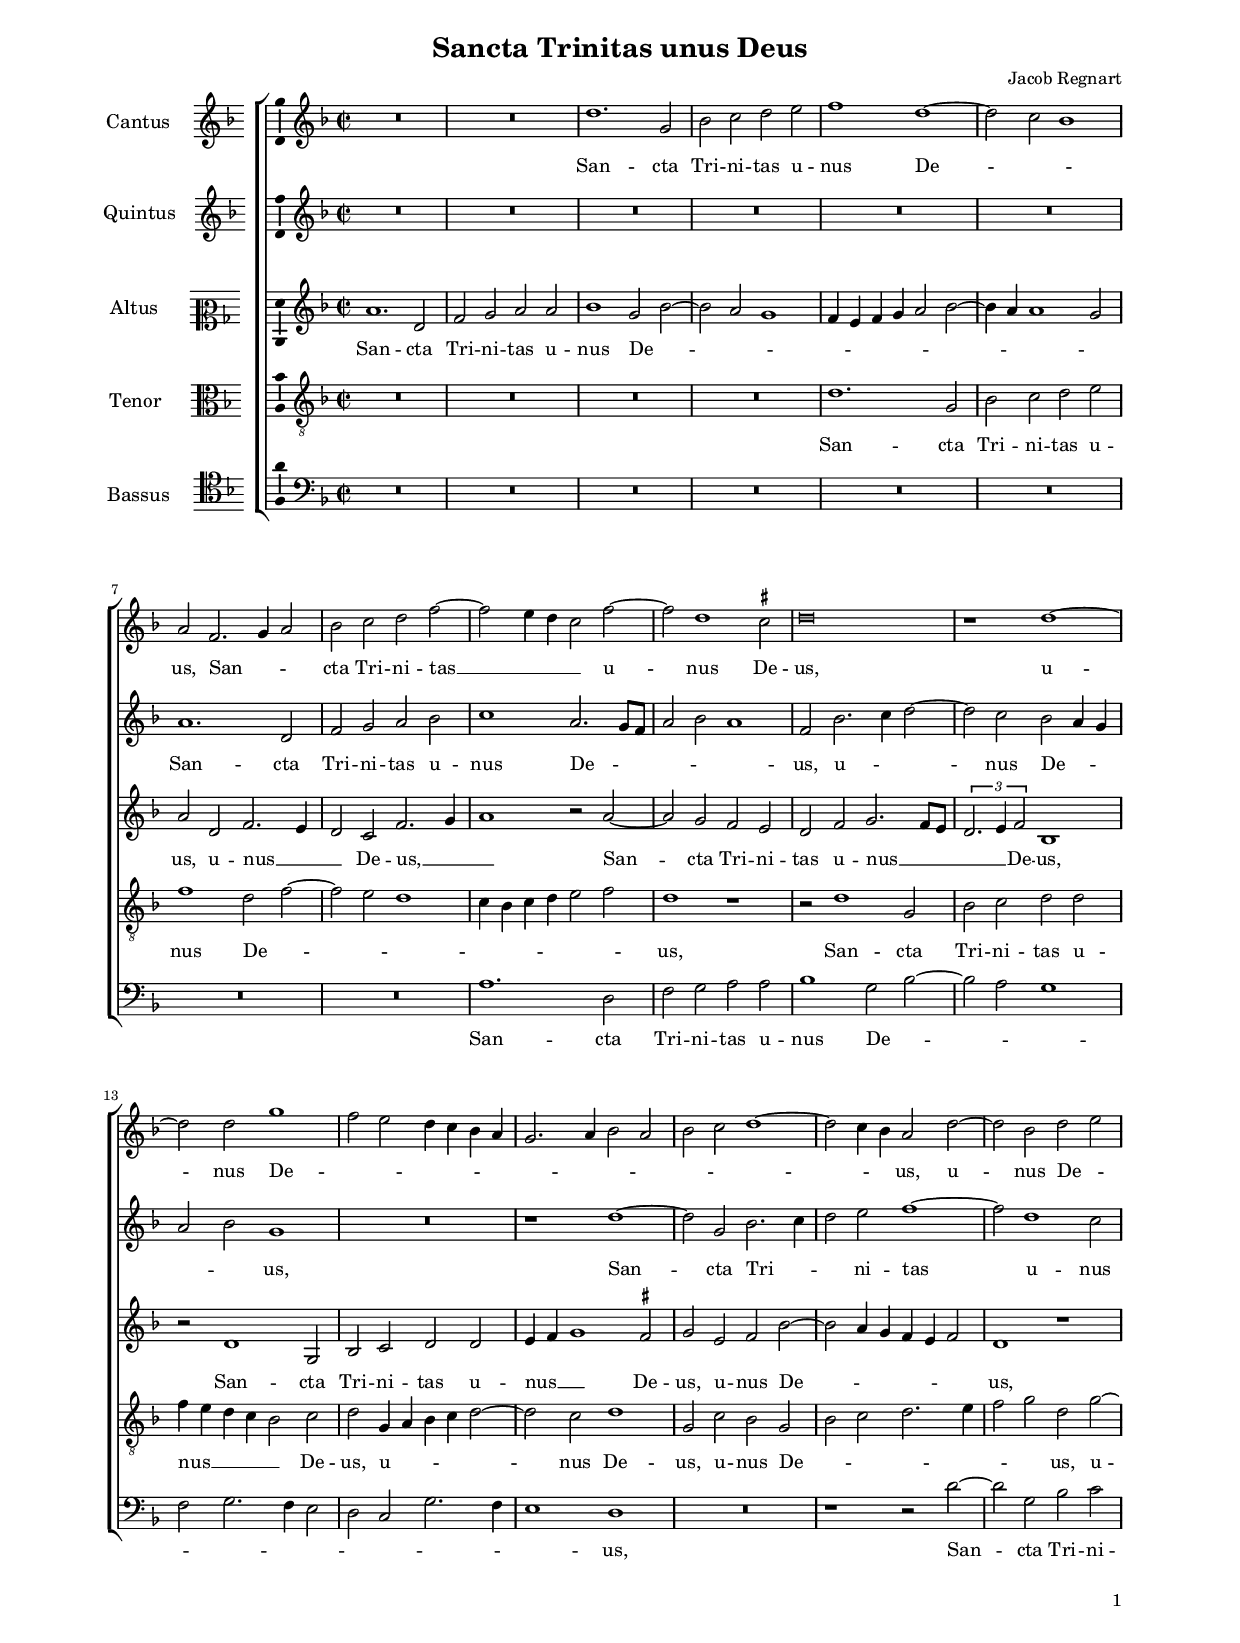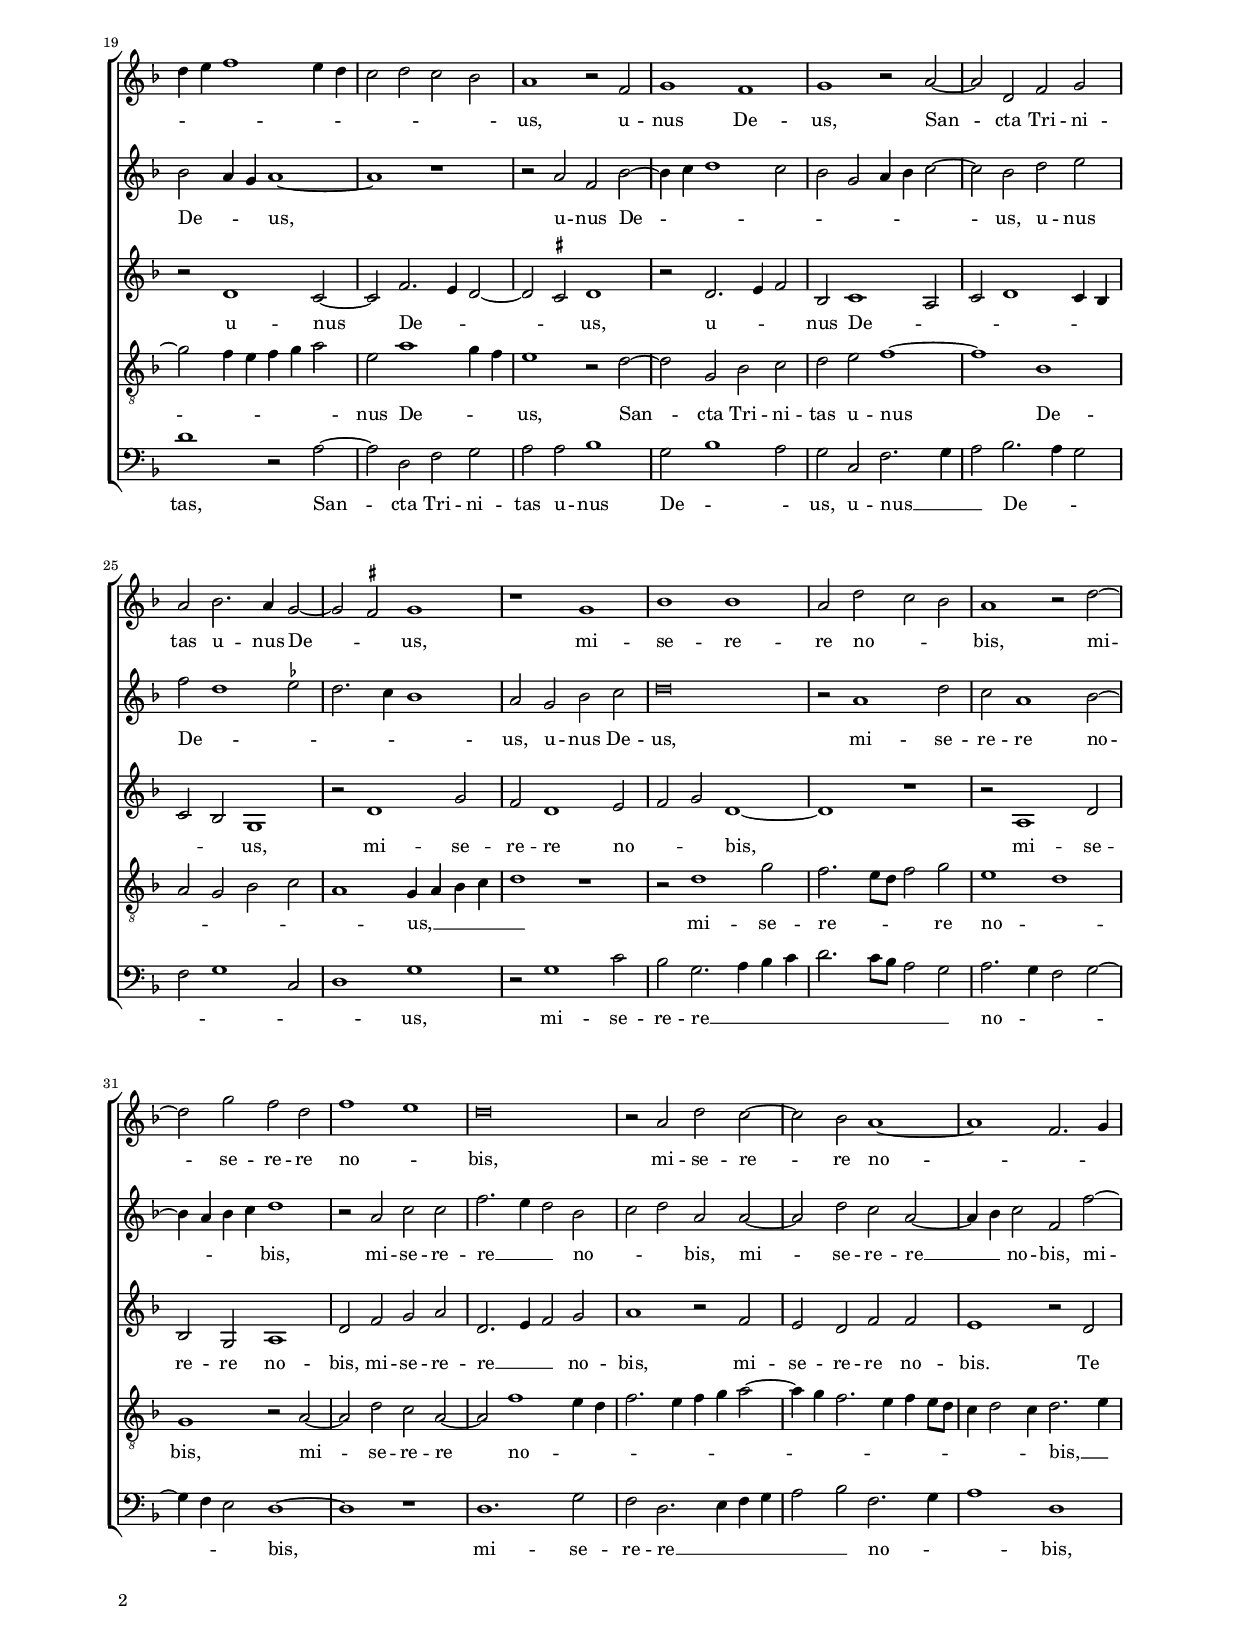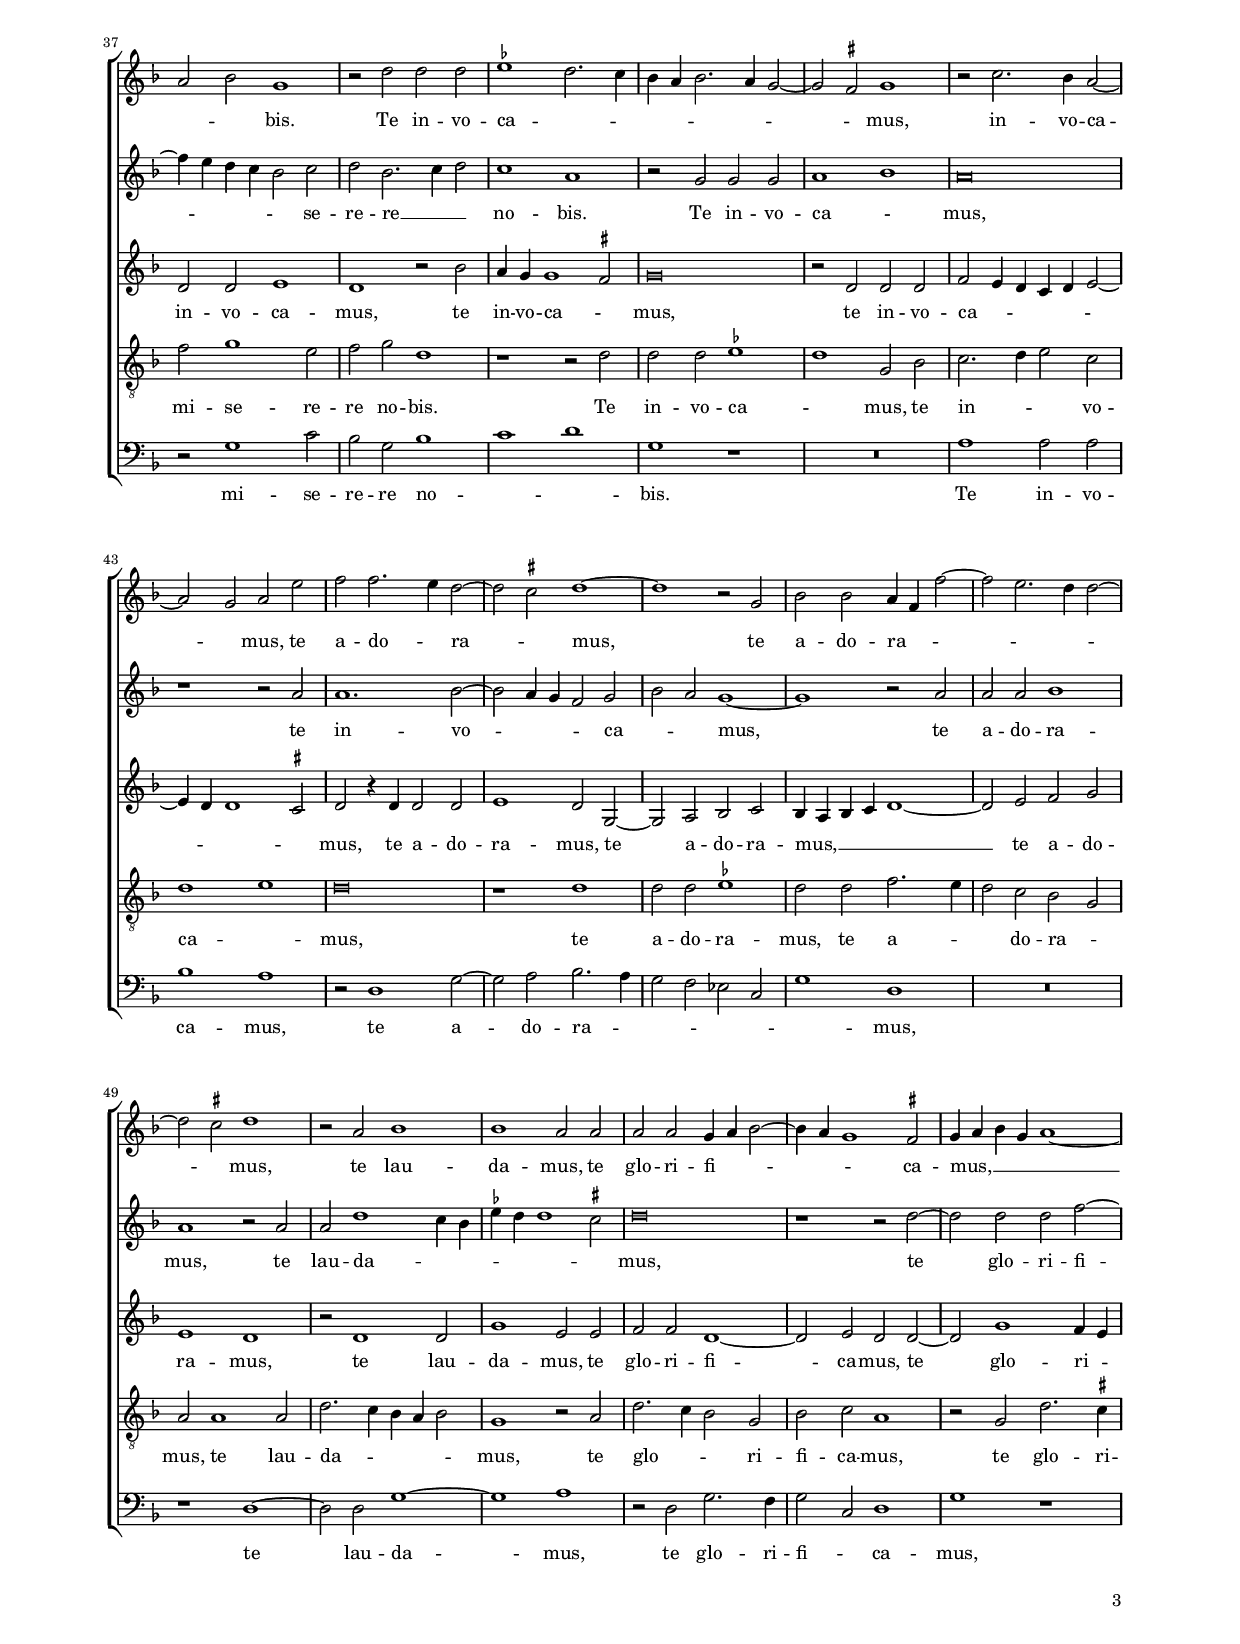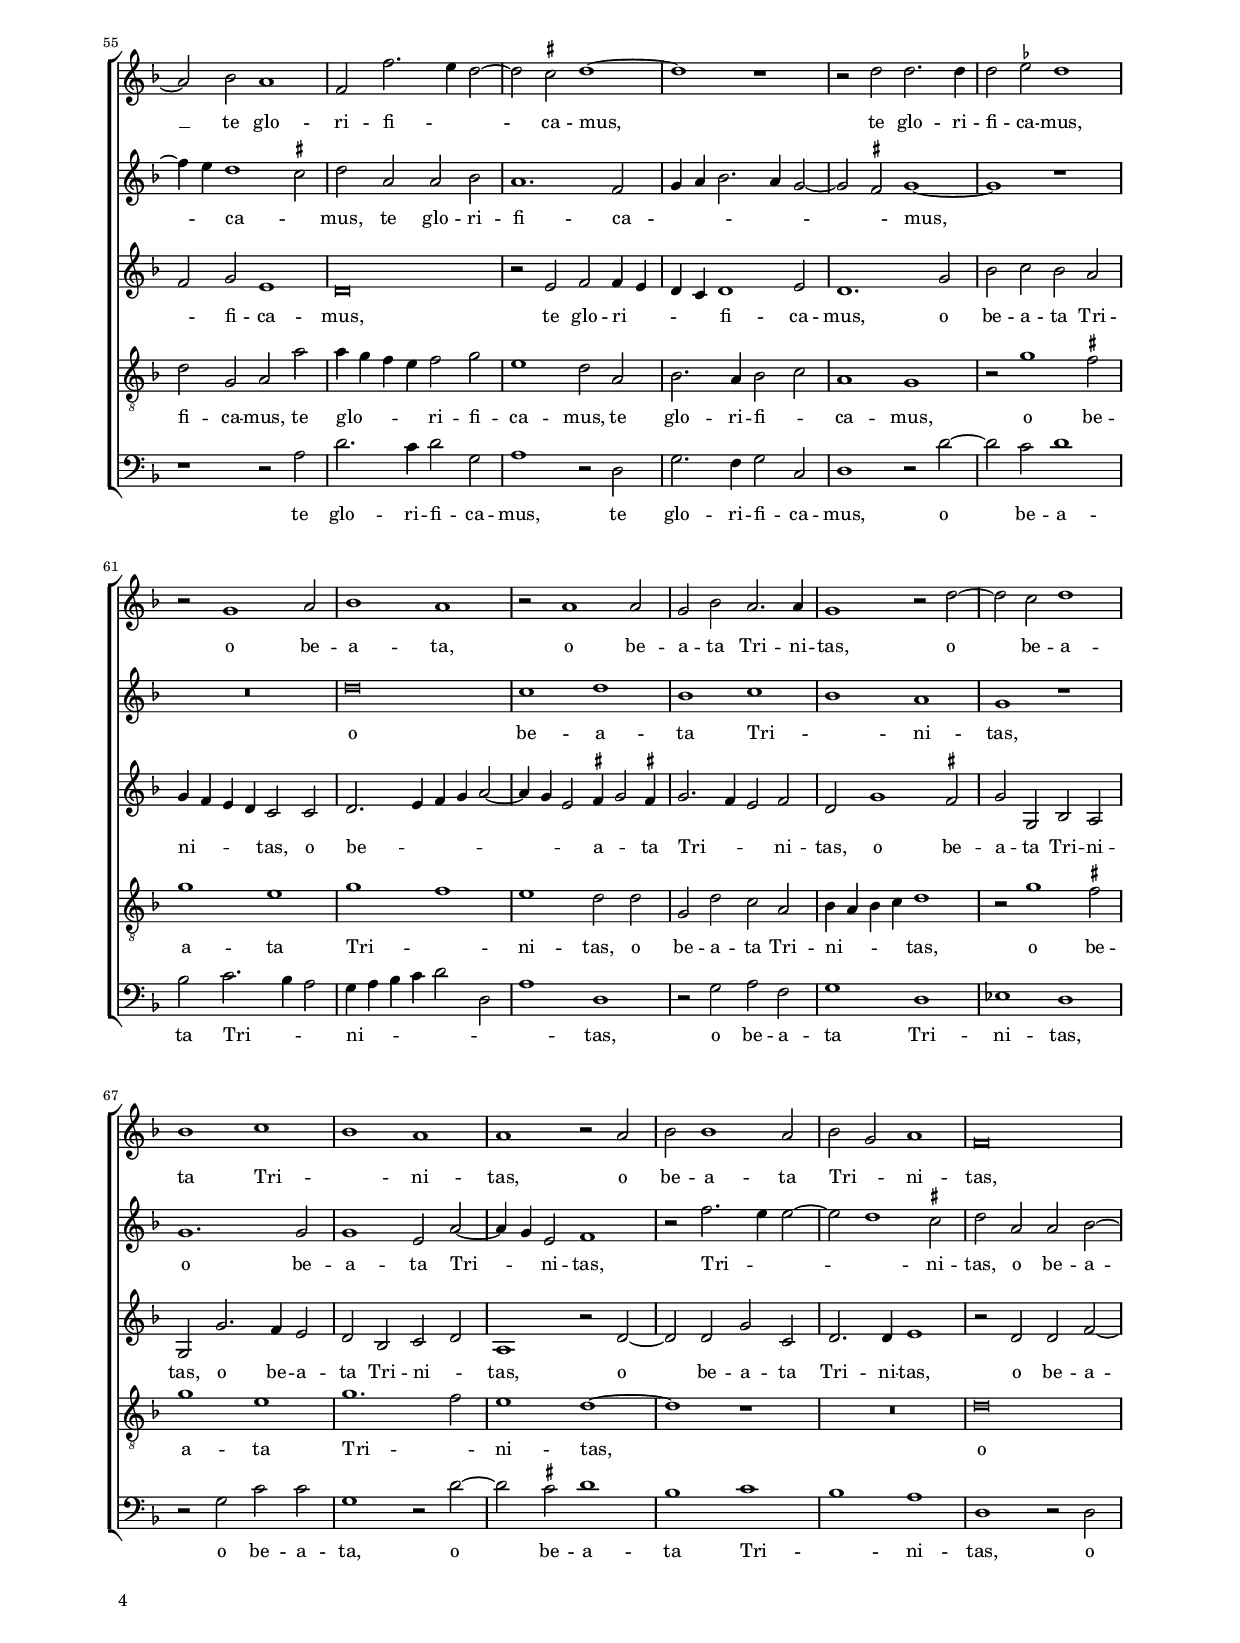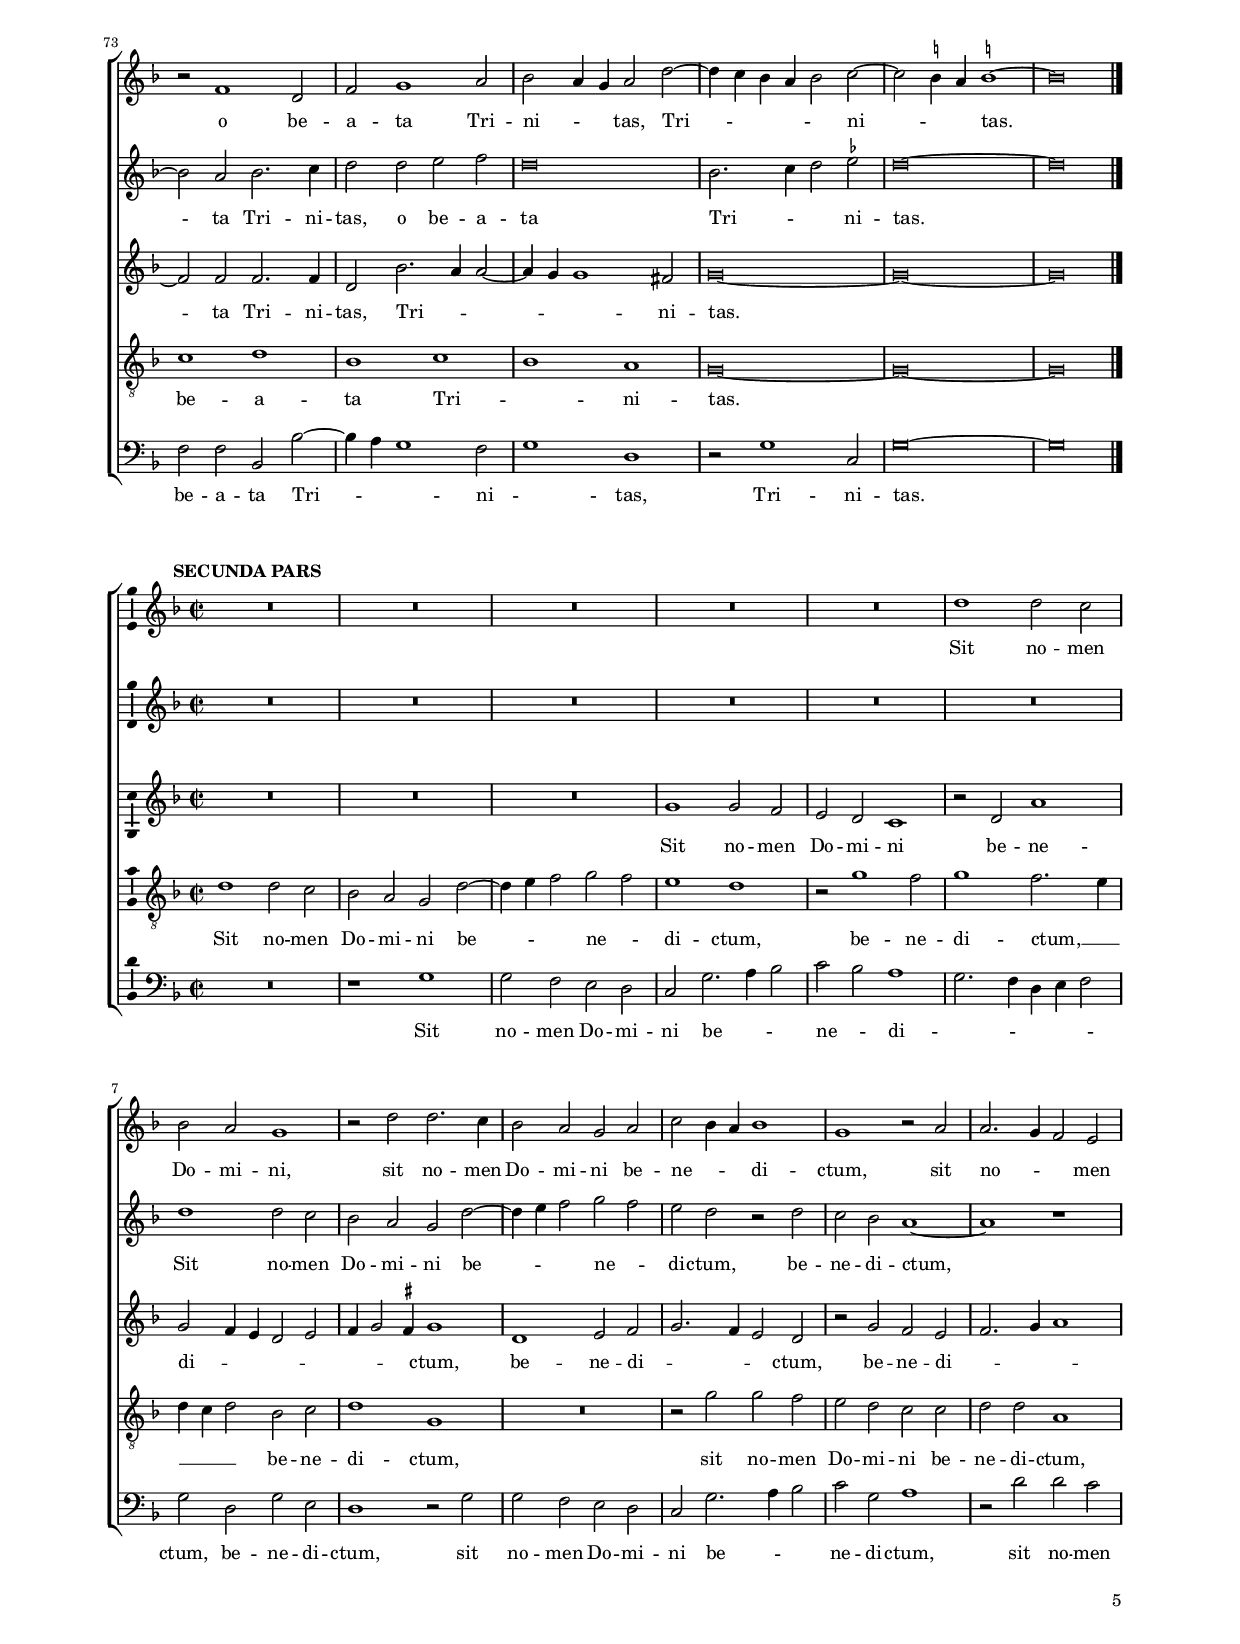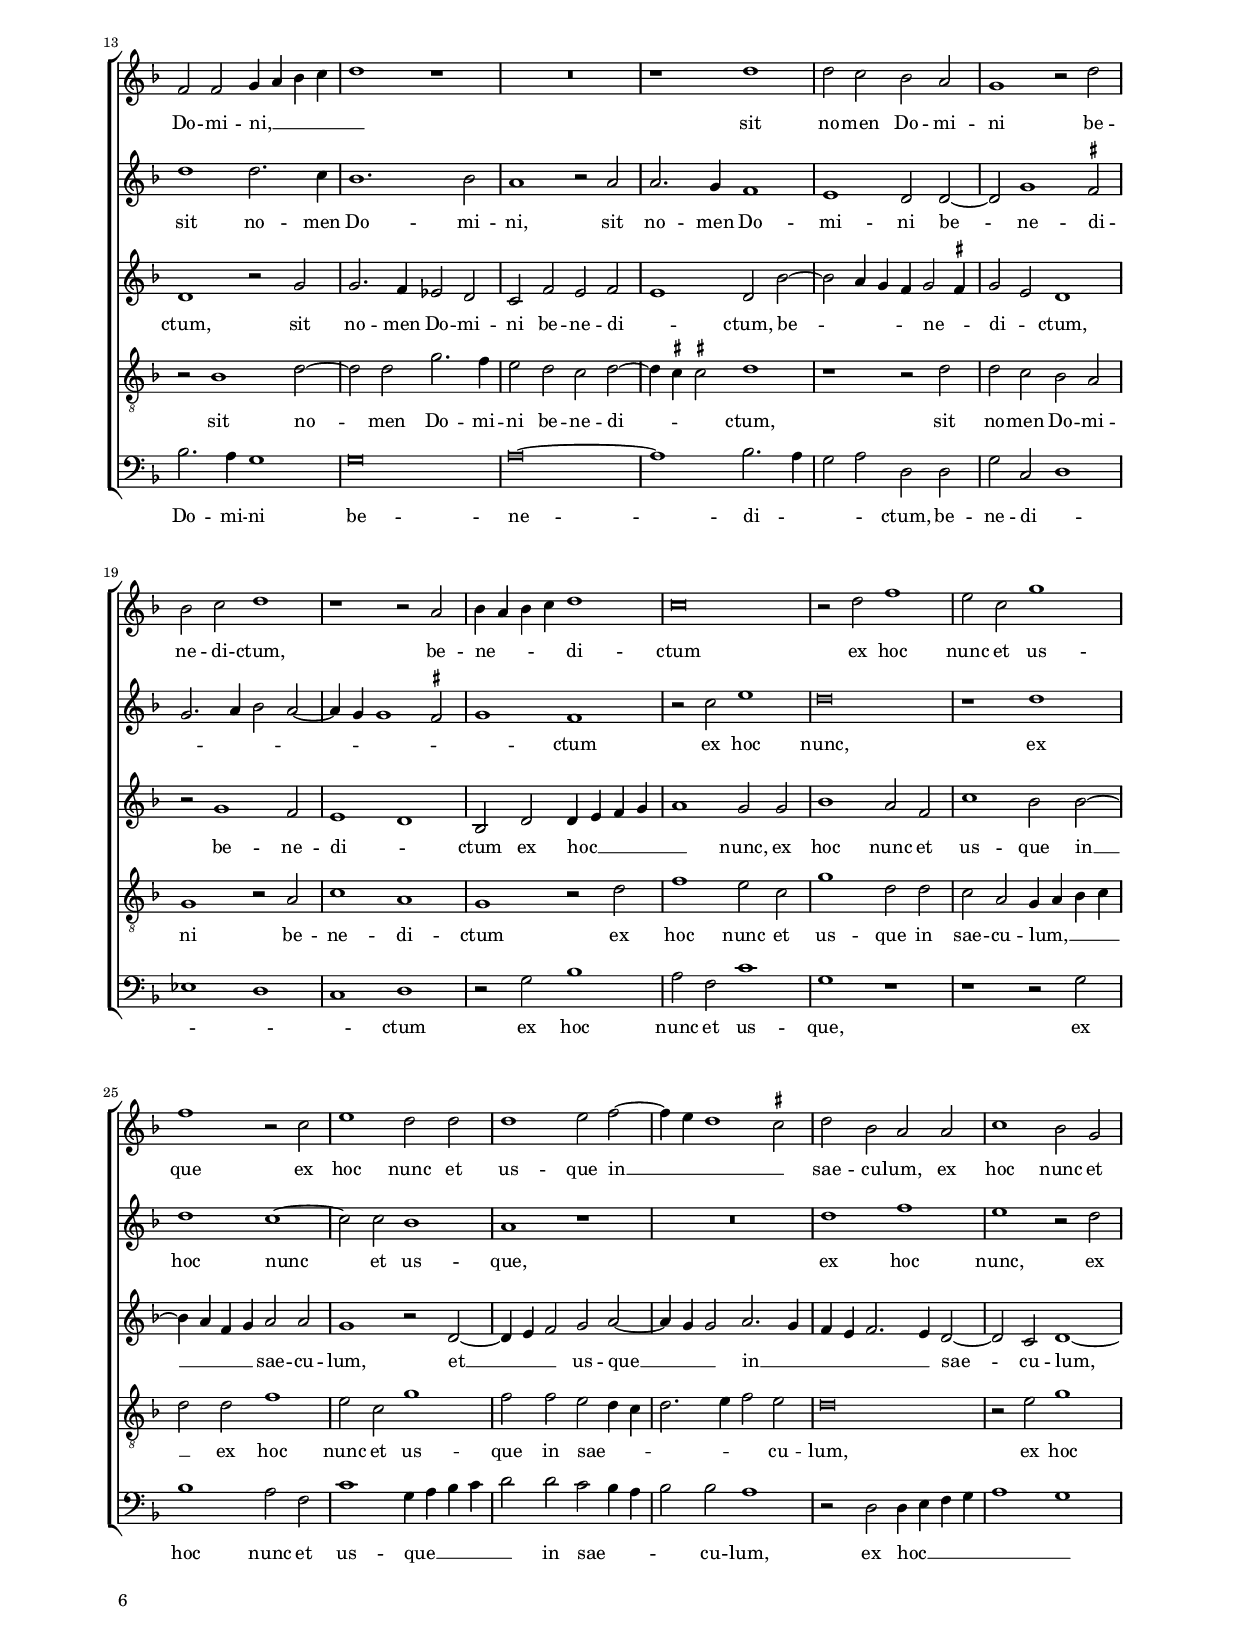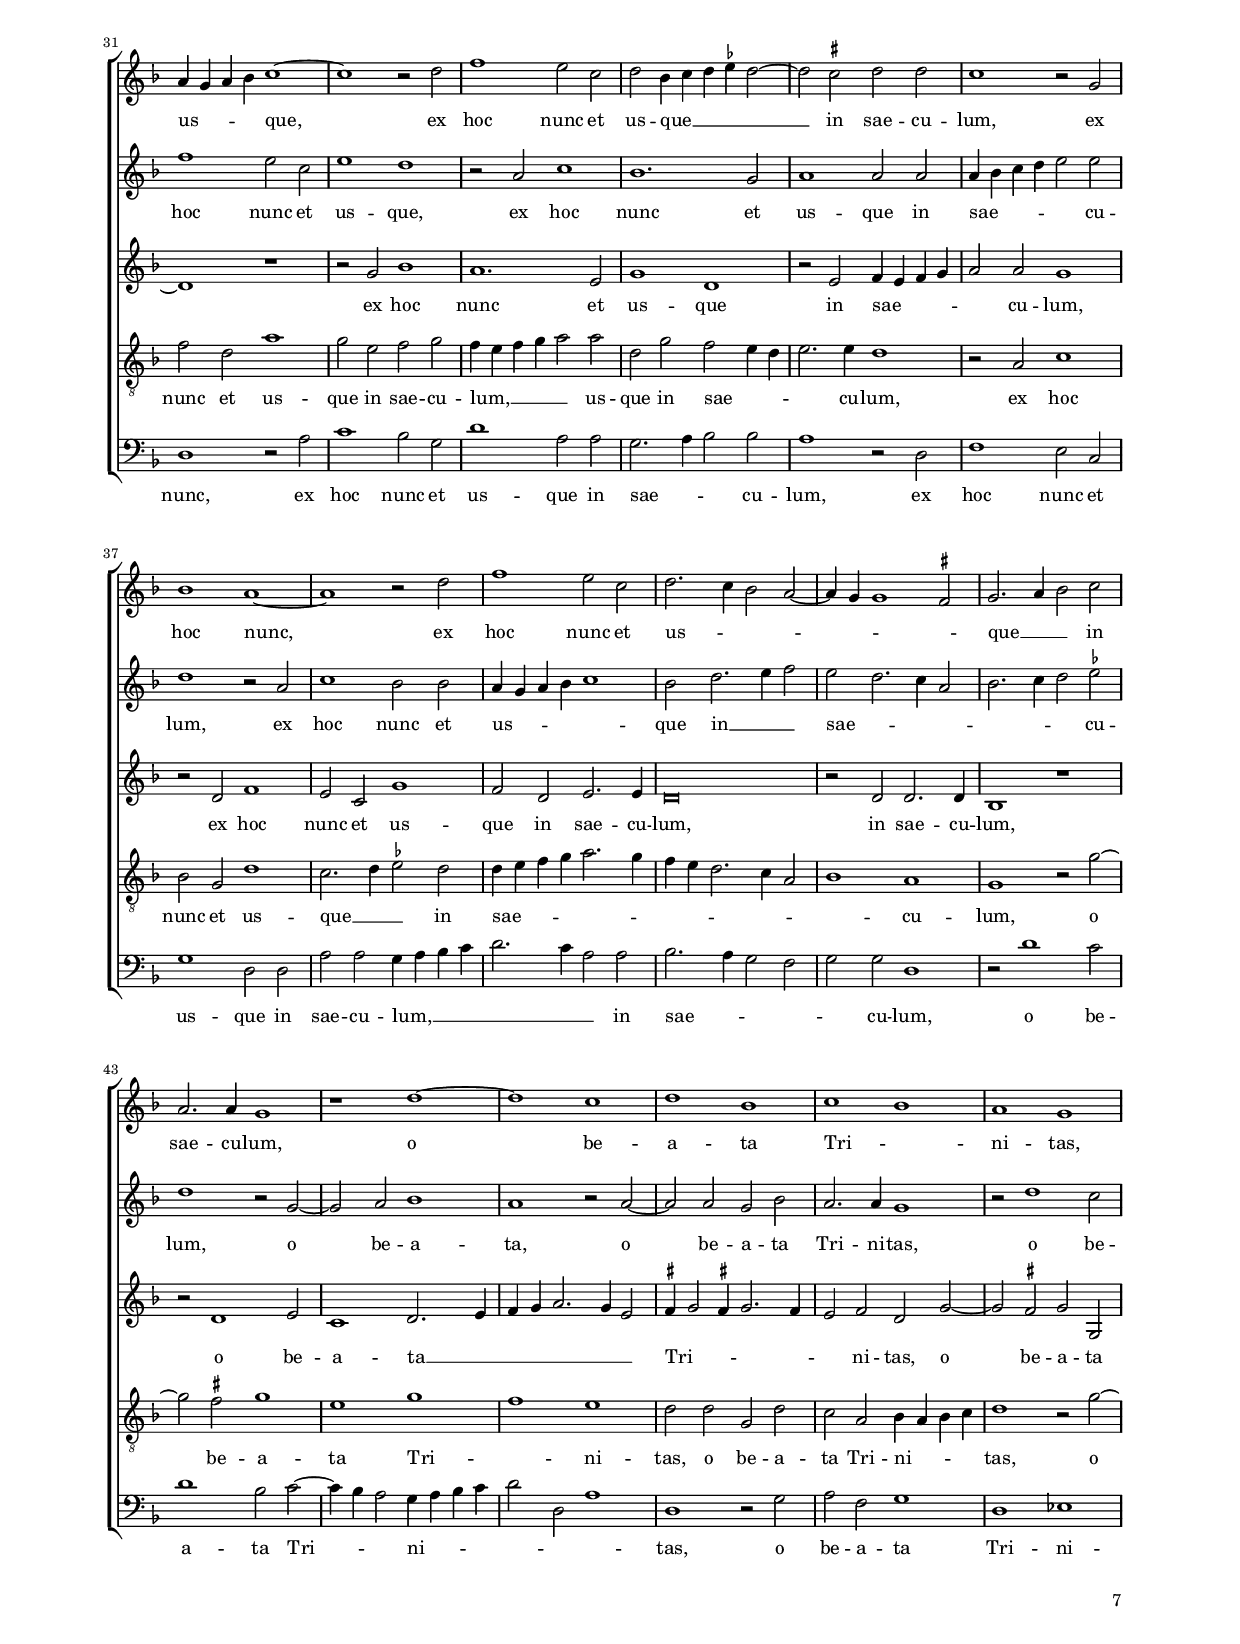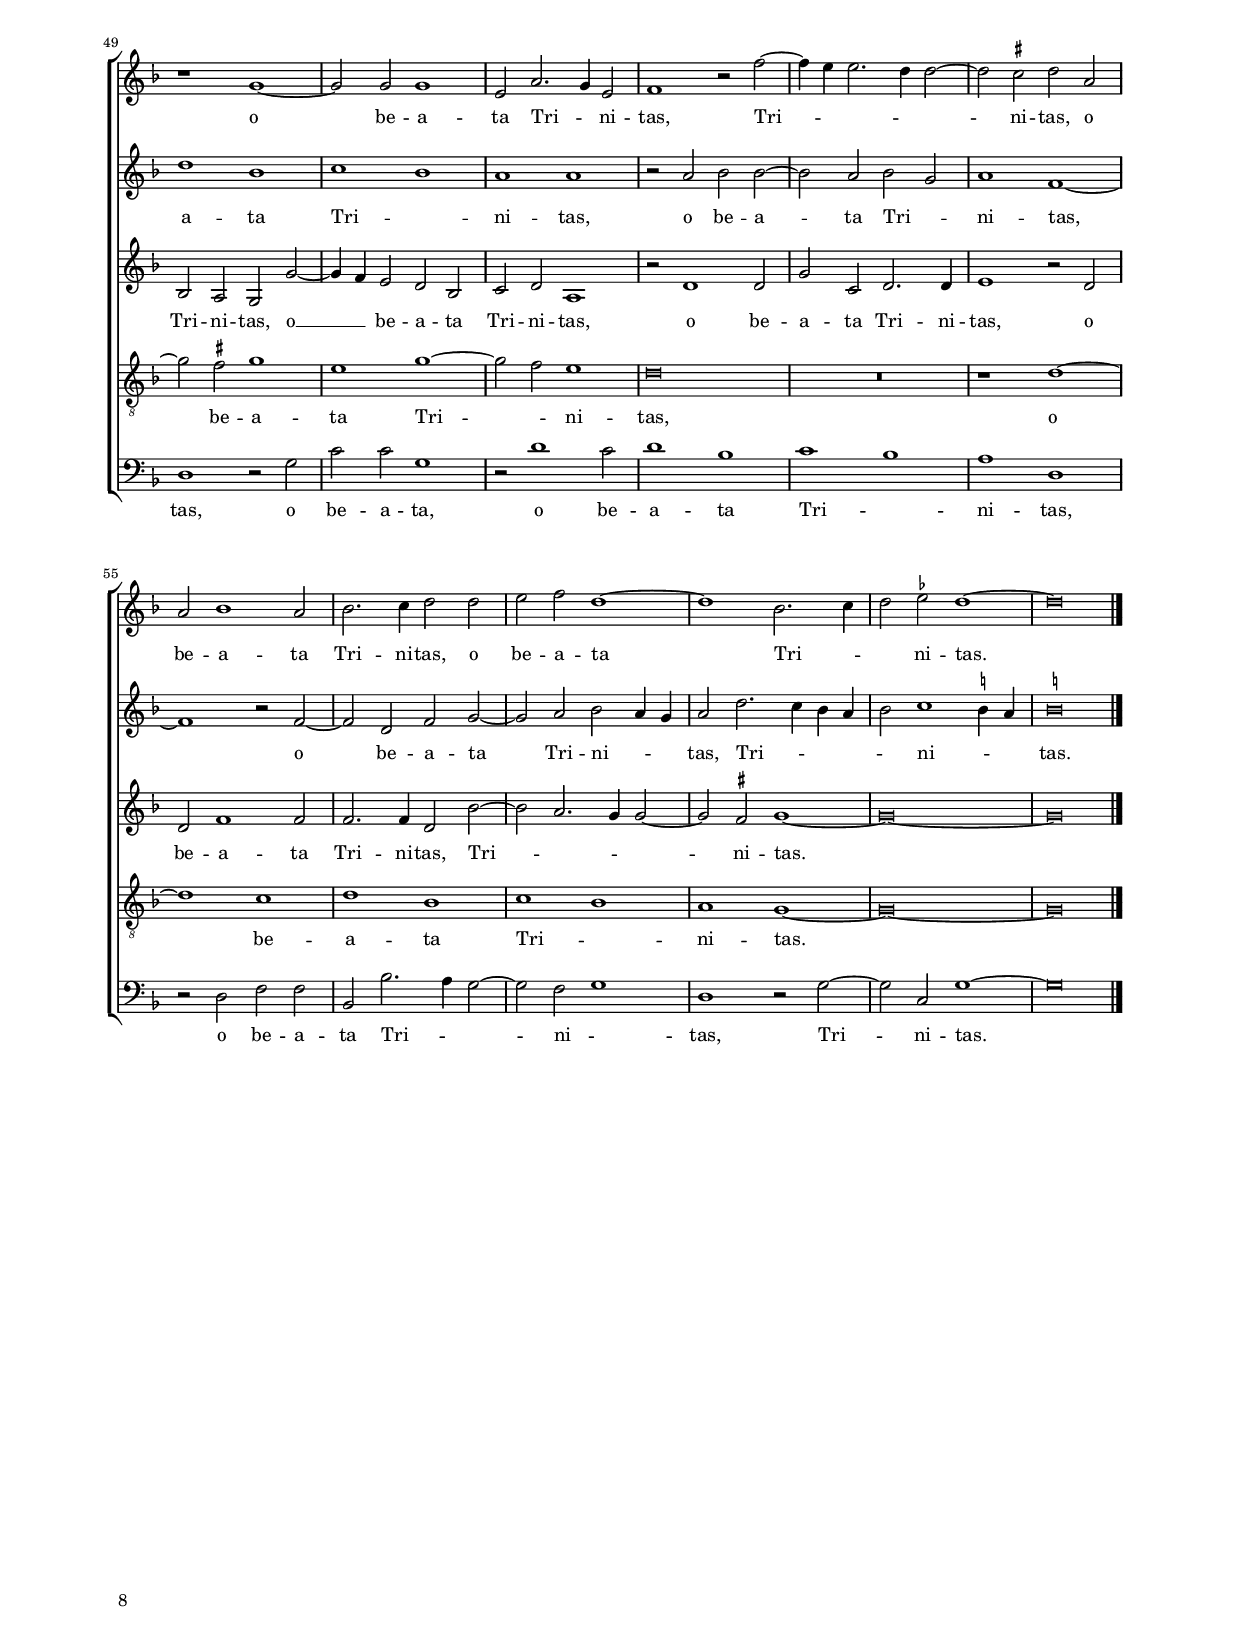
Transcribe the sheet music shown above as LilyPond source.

\header
{
  title="Sancta Trinitas unus Deus"
  composer="Jacob Regnart"
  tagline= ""
}

\version "2.24.0"
\language deutsch
#(set-global-staff-size 15)
% #(set-default-paper-size "letter")
#(ly:set-option 'point-and-click #f)

	
	ficta = { \once \set suggestAccidentals = ##t }
	
	forget = #(define-music-function (music) (ly:music?) #{
		\accidentalStyle forget
		$music
		\accidentalStyle default
		#})
	

\paper
	{
	top-margin = 1.8 \cm
	bottom-margin = 1.2 \cm
	left-margin = 2 \cm
	right-margin = 2 \cm
	ragged-bottom = ##f
	ragged-last-bottom = ##t
	print-page-number = ##f
	score-system-spacing = #'((basic-distance . 17) (minimum-distance . 14) (padding . 6) (strechability . 150))
	system-system-spacing = #'((basic-distance . 17) (minimum-distance . 14) (padding . 6) (strechability . 150))
	oddFooterMarkup=\markup   \fill-line { "" \fromproperty #'page:page-number-string }
	evenFooterMarkup=\markup  \fill-line { \fromproperty #'page:page-number-string "" }
	last-bottom-spacing = #'((basic-distance . 12) (minimum-distance . 7) (padding . 4))
%	systems-per-page = 3
	page-count = 8
%	min-systems-per-page = 3
	}

global = {
	\key f \major
	\time 2/2 \set Score.measureLength = #(ly:make-moment 2/1)
	\set Score.tempoHideNote = ##t
	\tempo 2 = 90
	\skip 1*2*78 \bar "|."
	}
	

incipitcantus = \markup { \score {
	{
	\set Staff.instrumentName = \markup { \fontsize #1 "Cantus" }
	\key f \major
	\clef violin
	s4 \bar ""
	}
	\layout  {
	raggedright = ##t
	indent = 1.8 \cm
	line-width = 2.5 \cm
	\context { \Staff \remove Time_signature_engraver }
	\override Staff.Clef.Y-extent = #'(0 . 0)
	}} \hspace #1 }
      
    
incipitquintus = \markup { \score {
	{
	\set Staff.instrumentName = \markup { \fontsize #1 "Quintus" }
	\key f \major
	\clef violin
	s4 \bar ""
	}
	\layout  {
	raggedright = ##t
	indent = 1.8 \cm
	line-width = 2.5 \cm
	\context { \Staff \remove Time_signature_engraver }
	\override Staff.Clef.Y-extent = #'(0 . 0)
	}} \hspace #1 }
      
          
incipitaltus = \markup { \score {
	{
	\set Staff.instrumentName = \markup { \fontsize #1 "Altus" }
	\key f \major
	\clef mezzosoprano
	s4 \bar ""
	}
	\layout  {
	raggedright = ##t
	indent = 1.8 \cm
	line-width = 2.5 \cm
	\context { \Staff \remove Time_signature_engraver }
	\override Staff.Clef.Y-extent = #'(0 . 0)
	}} \hspace #1 }


incipittenor = \markup { \score {
	{
	\set Staff.instrumentName = \markup { \fontsize #1 "Tenor" }
	\key f \major
	\clef alto
	s4 \bar ""
	}
	\layout  {
	raggedright = ##t
	indent = 1.8 \cm
	line-width = 2.5 \cm
	\context { \Staff \remove Time_signature_engraver }
	\override Staff.Clef.Y-extent = #'(0 . 0)
	}} \hspace #1 }
      
      
incipitbassus = \markup { \score {
	{
	\set Staff.instrumentName = \markup { \fontsize #1 "Bassus" }
	\key f \major
	\clef tenor
	s4 \bar ""
	}
	\layout  {
	raggedright = ##t
	indent = 1.8 \cm
	line-width = 2.5 \cm
	\context { \Staff \remove Time_signature_engraver }
	\override Staff.Clef.Y-extent = #'(0 . 0)
	}} \hspace #1 }


cantus =  \relative c''
	{
	R\breve
	R\breve
	d1. g,2
	b2 c d e
%5
	f1 d~ |
	d2 c b1
	a2 f2. g4 a2
	b2 c d f~
	f2 e4 d c2 f~
%10
	f2 d1 \ficta cis2 |
	d\breve
	r1 d~
	d2 d g1
	f2 e d4 c b a
%15
	g2. a4 b2 a |
	b2 c d1~
	d2 c4 b a2 d~
	d2 b d e
	d4 e f1 e4 d
%20
	c2 d c b |
	a1 r2 f
	g1 f
	g1 r2 a~
	a2 d, f g
%25
	a2 b2. a4 g2~ |
	g2 \ficta fis g1
	r1 g
	b1 b
	a2 d c b
%30
	a1 r2 d~ |
	d2 g f d
	f1 e
	d\breve
	r2 a d c~
%35
	c2 b a1~ |
	a1 f2. g4
	a2 b g1
	r2 d' d d
	\ficta es1 d2. c4
%40
	b4 a b2. a4 g2~ |
	g2 \ficta fis g1
	r2 c2. b4 a2~
	a2 g a e'
	f2 f2. e4 d2~
%45
	d2 \ficta cis d1~ |
	d1 r2 g,
	b2 b a4 f f'2~
	f2 e2. d4 d2~
	d2 \ficta cis d1
%50
	r2 a b1 |
	b1 a2 a
	a2 a g4 a b2~
	b4 a g1 \ficta fis2
	g4 a b g a1~
%55
	a2 b a1 |
	f2 f'2. e4 d2~
	d2 \ficta cis d1~
	d1 r
	r2 d d2. d4
%60
	d2 \ficta es d1 |
	r2 g,1 a2
	b1 a
	r2 a1 a2
	g2 b a2. a4
%65
	g1 r2 d'~ |
	d2 c d1
	b1 c
	b1 a
	a1 r2 a
%70
	b2 b1 a2 |
	b2 g a1
	f\breve
	r2 f1 d2
	f2 g1 a2
%75
	b2 a4 g a2 d~ |
	d4 c b a b2 c~
	c2 \ficta h4 a \ficta h!1~
	\ficta h\breve |
	}


quintus =  \relative c''
	{
	R\breve
	R\breve
	R\breve
	R\breve
%5
	R\breve |
	R\breve
	a1. d,2
	f2 g a b
	c1 a2. g8 f
%10
	a2 b a1 |
	f2 b2. c4 d2~
	d2 c b a4 g
	a2 b g1
	R\breve
%15
	r1 d'~ |
	d2 g, b2. c4
	d2 e f1~
	f2 d1 c2
	b2 a4 g a1~
%20
	a1 r |
	r2 a f b~
	b4 c d1 c2
	b2 g a4 b c2~
	c2 b d e
%25
	f2 d1 \ficta es2 |
	d2. c4 b1
	a2 g b c
	d\breve
	r2 a1 d2
%30
	c2 a1 b2~ |
	b4 a b c d1
	r2 a c c
	f2. e4 d2 b
	c2 d a a~
%35
	a2 d c a~ |
	a4 b c2 f, f'~
	f4 e d c b2 c
	d2 b2. c4 d2
	c1 a
%40
	r2 g g g |
	a1 b
	a\breve
	r1 r2 a
	a1. b2~
%45
	b2 a4 g f2 g |
	b2 a g1~
	g1 r2 a
	a2 a b1
	a1 r2 a
%50
	a2 d1 c4 b |
	\ficta es4 d d1 \ficta cis2
	d\breve
	r1 r2 d~
	d2 d d f~
%55
	f4 e d1 \ficta cis2 |
	d2 a a b
	a1. f2
	g4 a b2. a4 g2~
	g2 \ficta fis g1~
%60
	g1 r |
	R\breve
	d'\breve
	c1 d
	b1 c
%65
	b1 a |
	g1 r
	g1. g2
	g1 e2 a~
	a4 g e2 f1
%70
	r2 f'2. e4 e2~ |
	e2 d1 \ficta cis2
	d2 a a b~
	b2 a b2. c4
	d2 d e f
%75
	d\breve |
	b2. c4 d2 \ficta es
	d\breve~
	d\breve |
	}


altus =  \relative c'
	{
	a'1. d,2
	f2 g a a
	b1 g2 b~
	b2 a g1
%5
	f4 e f g a2 b~ |
	b4 a a1 g2
	a2 d, f2. e4
	d2 c f2. g4
	a1 r2 a~
%10
	a2 g f e |
	d2 f g2. f8 e
	\tuplet 3/2 { d2. e4 f2 } b,1
	r2 d1 g,2
	b c d d
%15
	e4 f g1 \ficta fis2 |
	g2 e f2 b~ 
	b2 a4 g f4 e f2
	d1 r
	r2 d1 c2~
%20
	c2 f2. e4 d2~ |
	d2 \ficta cis d1
	r2 d2. e4 f2
	b,2 c1 a2
	c2 d1 c4 b
%25
	c2 b g1 |
	r2 d'1 g2
	f2 d1 e2
	f2 g d1~
	d1 r
%30
	r2 a1 d2 |
	b2 g a1
	d2 f g2 a
	d,2. e4 f2 g
	a1 r2 f
%35
	e2 d f2 f |
	e1 r2 d
	d2 d e1
	d1 r2 b'
	a4 g g1 \ficta fis2
%40
	g\breve |
	r2 d d2 d
	f2 e4 d c4 d e2~ 
	e4 d d1 \ficta cis2
	d2 r4 d d2 d
%45
	e1 d2 g,~ |
	g2 a b c 
	b4 a b c d1~ 
	d2 e2 f2 g
	e1 d
%50
	r2 d1 d2 |
	g1 e2 e
	f2 f d1~
	d2 e d d~
	d2 g1 f4 e
%55
	f2 g e1 |
	d\breve
	r2 e f2 f4 e
	d4 c d1 e2
	d1. g2
%60
	b2 c b2 a |
	g4 f e d c2 c
	d2. e4 f4 g a2~ 
	a4 g4 e2 \ficta fis4 g2 \ficta fis!4
	g2. f4 e2 f
%65
	d2 g1 \ficta fis2 |
	g2 g, b2 a
	g2 g'2. f4 e2
	d2 b c2 d
	a1 r2 d~
%70
	d2 d g c, |
	d2. d4 e1
	r2 d d2 f~
	f2 f2 f2. f4
	d2 b'2. a4 a2~
%75
	a4 g4 g1 fis2 |
	g\breve~
	g\breve~
	g\breve |
	}


tenor  =  \relative c'
	{
	R\breve
	R\breve
	R\breve
	R\breve
%5
	d1. g,2 |
	b2 c d e
	f1 d2 f~
	f2 e d1
	c4 b c d e2 f
%10
	d1 r |
	r2 d1 g,2
	b2 c d d
	f4 e d c b2 c
	d2 g,4 a b c d2~
%15
	d2 c d1 |
	g,2 c b g
	b2 c d2. e4
	f2 g d g~
	g2 f4 e f g a2
%20
	e2 a1 g4 f |
	e1 r2 d~
	d2 g, b c
	d2 e f1~
	f1 b,
%25
	a2 g b c |
	a1 g4 a b c
	d1 r
	r2 d1 g2
	f2. e8 d f2 g
%30
	e1 d |
	g,1 r2 a~
	a2 d c a~
	a2 f'1 e4 d
	f2. e4 f g a2~
%35
	a4 g f2. e4 f e8 d |
	c4 d2 c4 d2. e4
	f2 g1 e2
	f2 g d1
	r1 r2 d
%40
	d2 d \ficta es1 |
	d1 g,2 b
	c2. d4 e2 c
	d1 e
	d\breve
%45
	r1 d |
	d2 d \ficta es1
	d2 d f2. e4
	d2 c b g
	a2 a1 a2
%50
	d2. c4 b a b2 |
	g1 r2 a
	d2. c4 b2 g
	b2 c a1
	r2 g d'2. \ficta cis4
%55
	d2 g, a a' |
	a4 g f e f2 g
	e1 d2 a
	b2. a4 b2 c
	a1 g
%60
	r2 g'1 \ficta fis2 |
	g1 e
	g1 f
	e1 d2 d
	g,2 d' c a
%65
	b4 a b c d1 |
	r2 g1 \ficta fis2
	g1 e
	g1. f2
	e1 d~
%70
	d1 r |
	R\breve
	d\breve
	c1 d
	b1 c
%75
	b1 a |
	g\breve~
	g\breve~
	g\breve |
	}


bassus  =  \relative c
	{
	R\breve
	R\breve
	R\breve
	R\breve
%5
	R\breve |
	R\breve
	R\breve
	R\breve
	a'1. d,2
%10
	f2 g a a |
	b1 g2 b~
	b2 a g1
	f2 g2. f4 e2
	d2 c g'2. f4
%15
	e1 d |
	R\breve
	r1 r2 d'~
	d2 g, b c
	d1 r2 a~
%20
	a2 d, f g |
	a2 a b1
	g2 b1 a2
	g2 c, f2. g4
	a2 b2. a4 g2
%25
	f2 g1 c,2 |
	d1 g
	r2 g1 c2
	b2 g2. a4 b c
	d2. c8 b a2 g
%30
	a2. g4 f2 g~ |
	g4 f e2 d1~
	d1 r
	d1. g2
	f2 d2. e4 f g
%35
	a2 b f2. g4 |
	a1 d,
	r2 g1 c2
	b2 g b1
	c1 d
%40
	g,1 r |
	R\breve
	a1 a2 a
	b1 a
	r2 d,1 g2~
%45
	g2 a b2. a4 |
	g2 f es c
	g'1 d
	R\breve
	r1 d~
%50
	d2 d g1~ |
	g1 a
	r2 d, g2. f4
	g2 c, d1
	g1 r
%55
	r1 r2 a |
	d2. c4 d2 g,
	a1 r2 d,
	g2. f4 g2 c,
	d1 r2 d'~
%60
	d2 c d1 |
	b2 c2. b4 a2
	g4 a b c d2 d,
	a'1 d,
	r2 g a f
%65
	g1 d |
	es1 d
	r2 g c c
	g1 r2 d'~
	d2 \ficta cis d1
%70
	b1 c |
	b1 a
	d,1 r2 d
	f2 f b, b'~
	b4 a g1 f2
%75
	g1 d |
	r2 g1 c,2
	g'\breve~
	g\breve |
	}


lyricscantus = \lyricmode {
	San -- cta Tri -- ni -- tas u -- nus De -- _ _ us,
        San -- _ _ cta Tri -- ni -- tas __ _ _ _ u -- nus De -- us,
        u -- nus De -- _ _ _ _ _ _ _ _ _ _ _ _ _ _ _ us,
        u -- nus De -- _ _ _ _ _ _ _ _ _ _ us,
        u -- nus De -- us,
        San -- cta Tri -- ni -- tas u -- nus De -- _ us,
        mi -- se -- re -- re no -- _ _ bis,
        mi -- se -- re -- re no -- _ bis,
        mi -- se -- re -- re no -- _ _ _ _ bis.
        Te in -- vo -- ca -- _ _ _ _ _ _ _ _ mus,
        in -- vo -- ca -- _ mus,
        te a -- do -- _ ra -- _ mus,
        te a -- do -- ra -- _ _ _ _ _ _ mus,
        te lau -- da -- mus,
        te glo -- ri -- fi -- _ _ _ _ ca -- mus, __ _ _ _ _
        te glo -- ri -- fi -- _ _ ca -- mus,
        te glo -- ri -- fi -- ca -- mus,
        o be -- a -- ta,
        o be -- a -- ta Tri -- ni -- tas,
        o be -- a -- ta Tri -- _ ni -- tas,
        o be -- a -- ta Tri -- _ ni -- tas,
        o be -- a -- ta Tri -- ni -- _ _ tas,
        Tri -- _ _ _ _ ni -- _ _ tas.
	}


lyricsquintus = \lyricmode {
	San -- cta Tri -- ni -- tas u -- nus De -- _ _ _ _ _ us,
        u -- _ _ nus De -- _ _ _ _ us,
        San -- cta Tri -- _ _ ni -- tas u -- nus De -- _ _ us,
        u -- nus De -- _ _ _ _ _ _ _ _ us,
        u -- nus De -- _ _ _ _ _ us,
        u -- nus De -- us,
        mi -- se -- re -- re no -- _ _ _ bis,
        mi -- se -- re -- re __ _ _ no -- _ _ bis,
        mi -- se -- re -- re __ _ no -- bis,
        mi -- _ _ _ _ se -- re -- re __ _ _ no -- bis.
        Te in -- vo -- ca -- _ mus,
        te in -- vo -- _ _ _ ca -- _ _ mus,
        te a -- do -- ra -- mus,
        te lau -- da -- _ _ _ _ _ _ mus,
        te glo -- ri -- fi -- _ ca -- _ mus,
        te glo -- ri -- fi -- ca -- _ _ _ _ _ _ mus,
        o be -- a -- ta Tri -- _ ni -- tas,
        o be -- a -- ta Tri -- _ ni -- tas,
        Tri -- _ _ _ ni -- tas,
        o be -- a -- ta Tri -- ni -- tas,
        o be -- a -- ta Tri -- _ _ ni -- tas.
	}


lyricsaltus = \lyricmode {
	San -- cta Tri -- ni -- tas u -- nus De -- _ _ _ _ _ _ _ _ _ _ _ _ us,
        u -- nus __ _ _ De -- us, __ _ _
        San -- cta Tri -- ni -- tas u -- nus __ _ _ _ _ De -- us,
        San -- cta Tri -- ni -- tas u -- nus __ _ _ De -- us,
        u -- nus De -- _ _ _ _ _ us,
        u -- nus De -- _ _ _ us,
        u -- _ _ nus De -- _ _ _ _ _ _ _ us,
        mi -- se -- re -- re no -- _ _ bis,
        mi -- se -- re -- re no -- bis,
        mi -- se -- re -- re __ _ _ no -- bis,
        mi -- se -- re -- re no -- bis.
        Te in -- vo -- ca -- mus,
        te in -- vo -- ca -- _ mus,
        te in -- vo -- ca -- _ _ _ _ _ _ _ _ mus,
        te a -- do -- ra -- mus,
        te a -- do -- ra -- mus, __ _ _ _ _
        te a -- do -- ra -- mus,
        te lau -- da -- mus,
        te glo -- ri -- fi -- ca -- mus,
        te glo -- ri -- _ _ fi -- ca -- mus,
        te glo -- ri -- _ _ _ fi -- ca -- mus,
        o be -- a -- ta  Tri -- ni -- _ _ _ tas,
        o be -- _ _ _ _ _ _ a -- _ ta  Tri -- _ _ ni -- tas,
        o be -- a -- ta Tri -- ni -- tas,
        o be -- a -- ta  Tri -- ni -- _ tas,
        o be -- a -- ta Tri -- ni -- tas,
        o be -- a -- ta Tri -- ni -- tas,
        Tri -- _ _ _ _ ni -- tas.
	}


lyricstenor = \lyricmode {
	San -- cta Tri -- ni -- tas u -- nus De -- _ _ _ _ _ _ _ _ _ us,
        San -- cta Tri -- ni -- tas u -- nus __ _ _ _ _ De -- us,
        u -- _ _ _ _ nus De -- us,
        u -- nus De -- _ _ _ _ _ _ us,
        u -- _ _ _ _ _ nus De -- _ _ us,
        San -- cta Tri -- ni -- tas u -- nus De -- _ _ _ _ _ us, __ _ _ _ _
        mi -- se -- re -- _ _ _ re no -- _ bis,
        mi -- se -- re -- re no -- _ _ _ _ _ _ _ _ _ _ _ _ _ _ _ _ bis, __ _ 
        mi -- se -- re -- re no -- bis.
        Te in -- vo -- ca -- _ mus,
        te in -- _ _ vo -- ca -- _ mus,
        te a -- do -- ra -- mus,
        te a -- _ _ do -- ra -- _ mus,
        te lau -- da -- _ _ _ _ mus,
        te glo -- _ _ ri -- fi -- ca -- mus,
        te glo -- ri -- fi -- ca -- mus,
        te glo -- _ _ _ ri -- fi -- ca -- mus,
        te glo -- ri -- fi -- _ ca -- mus,
        o be -- a -- ta Tri -- _ ni -- tas,
        o be -- a -- ta Tri -- ni -- _ _ _ tas,
        o be -- a -- ta Tri -- _ ni -- tas,
        o be -- a -- ta Tri -- _ ni -- tas.
	}


lyricsbassus = \lyricmode {
	San -- cta Tri -- ni -- tas u -- nus De -- _ _ _ _ _ _ _ _ _ _ _ _ us,
        San -- cta Tri -- ni -- tas,
        San -- cta Tri -- ni -- tas u -- nus De -- _ _ us,
        u -- nus __ _ _ De -- _ _ _ _ _ _ us,
        mi -- se -- re -- re __ _ _ _ _ _ _ _ _ no -- _ _ _ _ _ bis,
        mi -- se -- re -- re __ _ _ _ _ _ no -- _ _ bis,
        mi -- se -- re -- re no -- _ _ bis.
        Te in -- vo -- ca -- mus,
        te a -- do -- ra -- _ _ _ _ _ _ mus,
        te lau -- da -- mus,
        te glo -- ri -- fi -- _ ca -- mus,
        te glo -- ri -- fi -- ca -- mus,
        te glo -- ri -- fi -- ca -- mus,
        o be -- a -- ta Tri -- _ _ ni -- _ _ _ _ _ _ tas,
        o be -- a -- ta Tri -- ni -- tas,
        o be -- a -- ta,
        o be -- a -- ta Tri -- _ ni -- tas,
        o be -- a -- ta Tri -- _ _ ni -- _ tas,
        Tri -- ni -- tas.
	}


\score
{  
	\transpose c c {
	\new ChoirStaff \with { \override StaffGrouper.staff-staff-spacing.basic-distance = #12 }
	<<

	\new Staff << \global
	\new Voice="v1" {
		\set Staff.instrumentName=\incipitcantus
		\set Staff.midiInstrument = "reed organ"
		\clef violin
		\cantus }
	\new Lyrics \lyricsto "v1" {\lyricscantus }
	>>


	\new Staff << \global
	\new Voice="v5" {
		\set Staff.instrumentName=\incipitquintus
		\set Staff.midiInstrument = "reed organ"
		\clef violin
		\quintus}
	\new Lyrics \lyricsto "v5" {\lyricsquintus }
	>>


	\new Staff << \global
	\new Voice="v2" {
		\set Staff.instrumentName=\incipitaltus
		\set Staff.midiInstrument = "reed organ"
		\clef violin % "G_8"
		\altus}
	\new Lyrics \lyricsto "v2" {\lyricsaltus }
	>>


	\new Staff << \global
	\new Voice="v3" {
		\set Staff.instrumentName=\incipittenor
		\set Staff.midiInstrument = "reed organ"
		\clef "G_8"
		\tenor }
	\new Lyrics \lyricsto "v3" {\lyricstenor }
	>>


	\new Staff << \global
	\new Voice="v4" {
		\set Staff.instrumentName=\incipitbassus
		\set Staff.midiInstrument = "reed organ"
		\clef bass
		\bassus }
	\new Lyrics \lyricsto "v4" {\lyricsbassus}
	>>

	>>
	} % transpose

	\layout
	{
	indent = 2.5 \cm
	\context { \Staff \override TimeSignature.break-visibility = #end-of-line-invisible }
	\context { \Lyrics \override VerticalAxisGroup.nonstaff-relatedstaff-spacing.padding = #1.4 }
%	\context { \Lyrics \override LyricText.font-size = #1 }
	\context { \Staff \consists Ambitus_engraver }
	\context { \Score \override BarNumber.padding = #2 }
	\context { \Voice \override NoteHead.style = #'baroque }
	}


\midi
	{
	}

}

%%%%%%%%%%%%%%%%%%%%  SECUNDA PARS %%%%%%%%%%%%%%%%%%%%


global = {
	\key f \major
	\time 2/2 \set Score.measureLength = #(ly:make-moment 2/1)
	\set Score.tempoHideNote = ##t
	\tempo 2 = 90
	\skip 1*2*60 \bar "|."
	}


cantus =  \relative c''
	{
	R\breve
	R\breve
	R\breve
	R\breve
%5
	R\breve |
	d1 d2 c
	b2 a g1
	r2 d' d2. c4
	b2 a g a
%10
	c2 b4 a b1 |
	g1 r2 a
	a2. g4 f2 e
	f2 f g4 a b c
	d1 r
%15
	R\breve |
	r1 d
	d2 c b a
	g1 r2 d'
	b2 c d1
%20
	r1 r2 a |
	b4 a b c d1
	c\breve
	r2 d f1
	e2 c g'1
%25
	f1 r2 c |
	e1 d2 d
	d1 e2 f~
	f4 e d1 \ficta cis2
	d2 b a a
%30
	c1 b2 g |
	a4 g a b c1~
	c1 r2 d
	f1 e2 c
	d2 b4 c d \ficta es d2~
%35
	d2 \ficta cis d d |
	c1 r2 g
	b1 a~
	a1 r2 d
	f1 e2 c
%40
	d2. c4 b2 a~ |
	a4 g g1 \ficta fis2
	g2. a4 b2 c
	a2. a4 g1
	r1 d'~
%45
	d1 c |
	d1 b
	c1 b
	a1 g
	r1 g~
%50
	g2 g g1 |
	e2 a2. g4 e2
	f1 r2 f'~
	f4 e e2. d4 d2~
	d2 \ficta cis d a
%55
	a2 b1 a2 |
	b2. c4 d2 d
	e2 f d1~
	d1 b2. c4
	d2 \ficta es d1~
%60
	d\breve |
	}


quintus =  \relative c''
	{
	R\breve
	R\breve
	R\breve
	R\breve
%5
	R\breve |
	R\breve
	d1 d2 c
	b2 a g d'~
	d4 e f2 g f
%10
	e2 d r d |
	c2 b a1~
	a1 r
	d1 d2. c4
	b1. b2
%15
	a1 r2 a |
	a2. g4 f1
	e1 d2 d~
	d2 g1 \ficta fis2
	g2. a4 b2 a~
%20
	a4 g g1 \ficta fis2 |
	g1 f
	r2 c' e1
	d\breve
	r1 d
%25
	d1 c~ |
	c2 c b1
	a1 r
	R\breve
	d1 f
%30
	e1 r2 d |
	f1 e2 c
	e1 d
	r2 a c1
	b1. g2
%35
	a1 a2 a |
	a4 b c d e2 e
	d1 r2 a
	c1 b2 b
	a4 g a b c1
%40
	b2 d2. e4 f2 |
	e2 d2. c4 a2
	b2. c4 d2 \ficta es
	d1 r2 g,~
	g2 a b1
%45
	a1 r2 a~ |
	a2 a g b
	a2. a4 g1
	r2 d'1 c2
	d1 b
%50
	c1 b |
	a1 a
	r2 a b b~
	b2 a b g
	a1 f~
%55
	f1 r2 f~ |
	f2 d f g~
	g2 a b a4 g
	a2 d2. c4 b a
	b2 c1 \ficta h4 a
%60
	\ficta h\breve |
	}


altus =  \relative c'
	{
	R\breve
	R\breve
	R\breve
	g'1 g2 f
%5
	e2 d c1 |
	r2 d a'1
	g2 f4 e d2 e
	f4 g2 \ficta fis4 g1
	d1 e2 f
%10
	g2. f4 e2 d |
	r2 g f e
	f2. g4 a1
	d,1 r2 g
	g2. f4 es2 d
%15
	c2 f e f |
	e1 d2 b'~
	b2 a4 g f g2 \ficta fis4
	g2 e d1
	r2 g1 f2
%20
	e1 d |
	b2 d d4 e f g
	a1 g2 g
	b1 a2 f
	c'1 b2 b~
%25
	b4 a f g a2 a |
	g1 r2 d~
	d4 e f2 g a~
	a4 g g2 a2. g4
	f4 e f2. e4 d2~
%30
	d2 c d1~ |
	d1 r
	r2 g b1
	a1. e2
	g1 d
%35
	r2 e f4 e f g |
	a2 a g1
	r2 d f1
	e2 c g'1
	f2 d e2. e4
%40
	d\breve |
	r2 d d2. d4
	b1 r
	r2 d1 e2
	c1 d2. e4
%45
	f4 g a2. g4 e2 |
	\ficta fis4 g2 \ficta fis!4 g2. \forget f4
	e2 f d g~
	g2 \ficta fis g g,
	b2 a g g'~
%50
	g4 f e2 d b |
	c2 d a1
	r2 d1 d2
	g2 c, d2. d4
	e1 r2 d
%55
	d2 f1 f2 |
	f2. f4 d2 b'~
	b2 a2. g4 g2~
	g2 \ficta fis g1~
	g\breve~
%60
	g\breve |
	}


tenor  =  \relative c'
	{
	d1 d2 c
	b2 a g d'~
	d4 e f2 g f
	e1 d
%5
	r2 g1 f2 |
	g1 f2. e4 
        d4 c d2 b c 
	d1 g,
	R\breve
%10
	r2 g' g f |
	e2 d c c
	d2 d a1
	r2 b1 d2~
	d2 d g2. f4
%15
	e2 d c d~ |
	d4 \ficta cis \ficta cis!2 d1
	r1 r2 d
	d2 c b a
	g1 r2 a
%20
	c1 a |
	g1 r2 d'
	f1 e2 c
	g'1 d2 d
	c2 a g4 a b c
%25
	d2 d f1 |
	e2 c g'1
	f2 f e d4 c
	d2. e4 f2 e
	d\breve
%30
	r2 e g1 |
	f2 d a'1
	g2 e f g
	f4 e f g a2 a
	d,2 g f e4 d
%35
	e2. e4 d1 |
	r2 a c1
	b2 g d'1
	c2. d4 \ficta es2 d
	d4 e f g a2. g4
%40
	f4 e d2. c4 a2 |
	b1 a
	g1 r2 g'~
	g2 \ficta fis g1
	e1 g
%45
	f1 e |
	d2 d g, d'
	c2 a b4 a b c
	d1 r2 g~
	g2 \ficta fis g1
%50
	e1 g~ |
	g2 f e1
	d\breve
	R\breve
	r1 d~
%55
	d1 c |
	d1 b
	c1 b
	a1 g~
	g\breve~
%60
	g\breve |
	}


bassus  =  \relative c
	{
	R\breve
	r1 g'
	g2 f e d
	c2 g'2. a4 b2
%5
	c2 b a1 |
	g2. f4 d e f2
	g2 d g e
	d1 r2 g
	g2 f e d
%10
	c2 g'2. a4 b2 |
	c2 g a1
	r2 d d c
	b2. a4 g1
	g\breve
%15
	a\breve~ |
	a1 b2. a4
	g2 a d, d
	g2 c, d1
	es1 d
%20
	c1 d |
	r2 g b1
	a2 f c'1
	g1 r
	r1 r2 g
%25
	b1 a2 f |
	c'1 g4 a b c
	d2 d c b4 a
	b2 b a1
	r2 d, d4 e f g
%30
	a1 g |
	d1 r2 a'
	c1 b2 g
	d'1 a2 a
	g2. a4 b2 b
%35
	a1 r2 d, |
	f1 e2 c
	g'1 d2 d
	a'2 a g4 a b c
	d2. c4 a2 a
%40
	b2. a4 g2 f |
	g2 g d1
	r2 d'1 c2
	d1 b2 c~
	c4 b a2 g4 a b c
%45
	d2 d, a'1 |
	d,1 r2 g
	a2 f g1
	d1 es
	d1 r2 g
%50
	c2 c g1 |
	r2 d'1 c2
	d1 b
	c1 b
	a1 d,
%55
	r2 d f f |
	b,2 b'2. a4 g2~
	g2 f g1
	d1 r2 g~
	g2 c, g'1~
%60
	g\breve |
	}


lyricscantus = \lyricmode {
	Sit no -- men Do -- mi -- ni,
        sit no -- men Do -- mi -- ni be -- ne -- _ _ di -- ctum,
        sit no -- _ _ men Do -- mi -- ni, __ _ _ _ _
        sit no -- men Do -- mi -- ni be -- ne -- di -- ctum,
        be -- ne -- _ _ _ di -- ctum
        ex hoc nunc
        et us -- que
        ex hoc nunc
        et us -- que in __ _ _ _ sae -- cu -- lum,
        ex hoc nunc
        et us -- _ _ _ que,
        ex hoc nunc
        et us -- que __ _ _ _ _ in sae -- cu -- lum,
        ex hoc nunc,
        ex hoc nunc
        et us -- _ _ _ _ _ _ que __ _ _ in sae -- cu -- lum,
        o be -- a -- ta Tri -- _ ni -- tas,
        o be -- a -- ta Tri -- _ ni -- tas,
        Tri -- _ _ _ _ ni -- tas,
        o be -- a -- ta Tri -- ni -- tas,
        o be -- a -- ta Tri -- _ _ ni -- tas.
	}


lyricsquintus = \lyricmode {
	Sit no -- men Do -- mi -- ni be -- _ _ ne -- _ di -- ctum,
        be -- ne -- di -- ctum,
        sit no -- men Do -- mi -- ni,
        sit no -- men Do -- mi -- ni be -- ne -- di -- _ _ _ _ _ _ _ _ ctum
        ex hoc nunc,
        ex hoc nunc
        et us -- que,
        ex hoc nunc,
        ex hoc nunc
        et us -- que,
        ex hoc nunc
        et us -- que in sae -- _ _ _ _ cu -- lum,
        ex hoc nunc
        et us -- _ _ _ _ que in __ _ _ sae -- _ _ _ _ _ _ cu -- lum,
        o be -- a -- ta,
        o be -- a -- ta Tri -- ni -- tas,
        o be -- a -- ta Tri -- _ ni -- tas,
        o be -- a -- ta Tri -- _ ni -- tas,
        o be -- a -- ta Tri -- ni -- _ _ tas,
        Tri -- _ _ _ _ ni -- _ _ tas.
	}


lyricsaltus = \lyricmode {
	Sit no -- men Do -- mi -- ni be -- ne -- di -- _ _ _ _ _ _ _ ctum,
        be -- ne -- di -- _ _ _ ctum,
        be -- ne -- di -- _ _ _ ctum,
        sit no -- men Do -- mi -- ni be -- ne -- di -- _ ctum,
        be -- _ _ _ ne -- _ di -- _ ctum,
        be -- ne -- di -- _ ctum
        ex hoc __ _ _ _ _ nunc,
        ex hoc nunc
        et us -- que in __ _ _ _ sae -- cu -- lum,
        et __ _ _ us -- que __ _ _ in __ _ _ _ _ _ sae -- cu -- lum,
        ex hoc nunc
        et us -- que in sae -- _ _ _ _ cu -- lum,
        ex hoc nunc
        et us -- que in sae -- cu -- lum,
        in sae -- cu -- lum,
        o be -- a -- ta __ _ _ _ _ _ _ Tri -- _ _ _ _ _ ni -- tas,
        o be -- a -- ta Tri -- ni -- tas,
        o __ _ be -- a -- ta Tri -- ni -- tas,
        o be -- a -- ta Tri -- ni -- tas,
        o be -- a -- ta Tri -- ni -- tas,
        Tri -- _ _ _ ni -- tas.     
	}


lyricstenor = \lyricmode {
	Sit no -- men Do -- mi -- ni be -- _ _ ne -- _ di -- ctum,
        be -- ne -- di -- ctum, __ _ _ _ _ 
        be -- ne -- di -- ctum,
        sit no -- men Do -- mi -- ni be -- ne -- di -- ctum,
        sit no -- men Do -- mi -- ni be -- ne -- di -- _ _ ctum,
        sit no -- men Do -- mi -- ni be -- ne -- di -- ctum
        ex hoc nunc
        et us -- que in sae -- cu -- lum, __ _ _ _ _
        ex hoc nunc
        et us -- que in sae -- _ _ _ _ _ cu -- lum,
        ex hoc nunc
        et us -- que in sae -- cu -- lum, __ _ _ _ _
        us -- que in sae -- _ _ _ cu -- lum,
        ex hoc nunc
        et us -- que __ _ _ in sae -- _ _ _ _ _ _ _ _ _ _ _ cu -- lum,
        o be -- a -- ta Tri -- _ ni -- tas,
        o be -- a -- ta Tri -- ni -- _ _ _ tas,
        o be -- a -- ta Tri -- _ ni -- tas,
        o be -- a -- ta Tri -- _ ni -- tas.
	}


lyricsbassus = \lyricmode {
	Sit no -- men Do -- mi -- ni be -- _ _ ne -- _ di -- _ _ _ _ _ ctum,
        be -- ne -- di -- ctum,
        sit no -- men Do -- mi -- ni be -- _ _ ne -- di -- ctum,
        sit no -- men Do -- mi -- ni be -- ne -- di -- _ _ _ ctum,
        be -- ne -- di -- _ _ _ _ ctum
        ex hoc nunc
        et us -- que,
        ex hoc nunc
        et us -- que __ _ _ _ _ in sae -- _ _ _ cu -- lum,
        ex hoc __ _ _ _ _ _ nunc,
        ex hoc nunc
        et us -- que in sae -- _ _ cu -- lum,
        ex hoc nunc
        et us -- que in sae -- cu -- lum, __ _ _ _ _ _ _
        in sae -- _ _ _ _ cu -- lum,
        o be -- a -- ta Tri -- _ _ ni -- _ _ _ _ _ _ tas,
        o be -- a -- ta Tri -- ni -- tas,
        o be -- a -- ta,
        o be -- a -- ta Tri -- _ ni -- tas,
        o be -- a -- ta Tri -- _ _ ni -- _ tas,
        Tri -- ni -- tas.
	}


\score
	{  
	\transpose c c {
	\new ChoirStaff \with { \override StaffGrouper.staff-staff-spacing.basic-distance = #12 }
	<<

	\new Staff <<\global
	\new Voice="v1" {
	  %\set Staff.instrumentName=Cantus
		\set Staff.midiInstrument = "reed organ"
		\clef violin
		\cantus }
	\new Lyrics \lyricsto "v1" {\lyricscantus }
	>>


	\new Staff << \global
	\new Voice="v5" {
	  %\set Staff.instrumentName=Quintus
		\set Staff.midiInstrument = "reed organ"
		\clef violin
		\quintus}
	\new Lyrics \lyricsto "v5" {\lyricsquintus }
	>>


	\new Staff << \global
	\new Voice="v2" {
	  %\set Staff.instrumentName=Altus
		\set Staff.midiInstrument = "reed organ"
		\clef violin % "G_8"
		\altus}
	\new Lyrics \lyricsto "v2" {\lyricsaltus }
	>>


	\new Staff <<\global
	\new Voice="v3" {
	  %\set Staff.instrumentName=Tenor
		\set Staff.midiInstrument = "reed organ"
		\clef "G_8"
		\tenor }
	\new Lyrics \lyricsto "v3" {\lyricstenor }
	>>

        
	\new Staff <<\global
	\new Voice="v4" {
	  %\set Staff.instrumentName=Bassus
		\set Staff.midiInstrument = "reed organ"
		\clef bass
		\bassus }
	\new Lyrics \lyricsto "v4" {\lyricsbassus}
	>>
	
	>>
	} % transpose

	\layout
	{
	indent = 0 \cm
	\context { \Staff \override TimeSignature.break-visibility = #end-of-line-invisible }
	\context { \Lyrics \override VerticalAxisGroup.nonstaff-relatedstaff-spacing.padding = #1.4 }
%	\context { \Lyrics \override LyricText.font-size = #1 }
	\context { \Staff \consists Ambitus_engraver }
	\context { \Score \override BarNumber.padding = #2 }
	\context { \Voice \override NoteHead.style = #'baroque }
	}

	\header { piece = \markup { \raise #2 \hspace # 7 \bold "SECUNDA PARS"} }

\midi
	{
	}
	
}

% EOF
